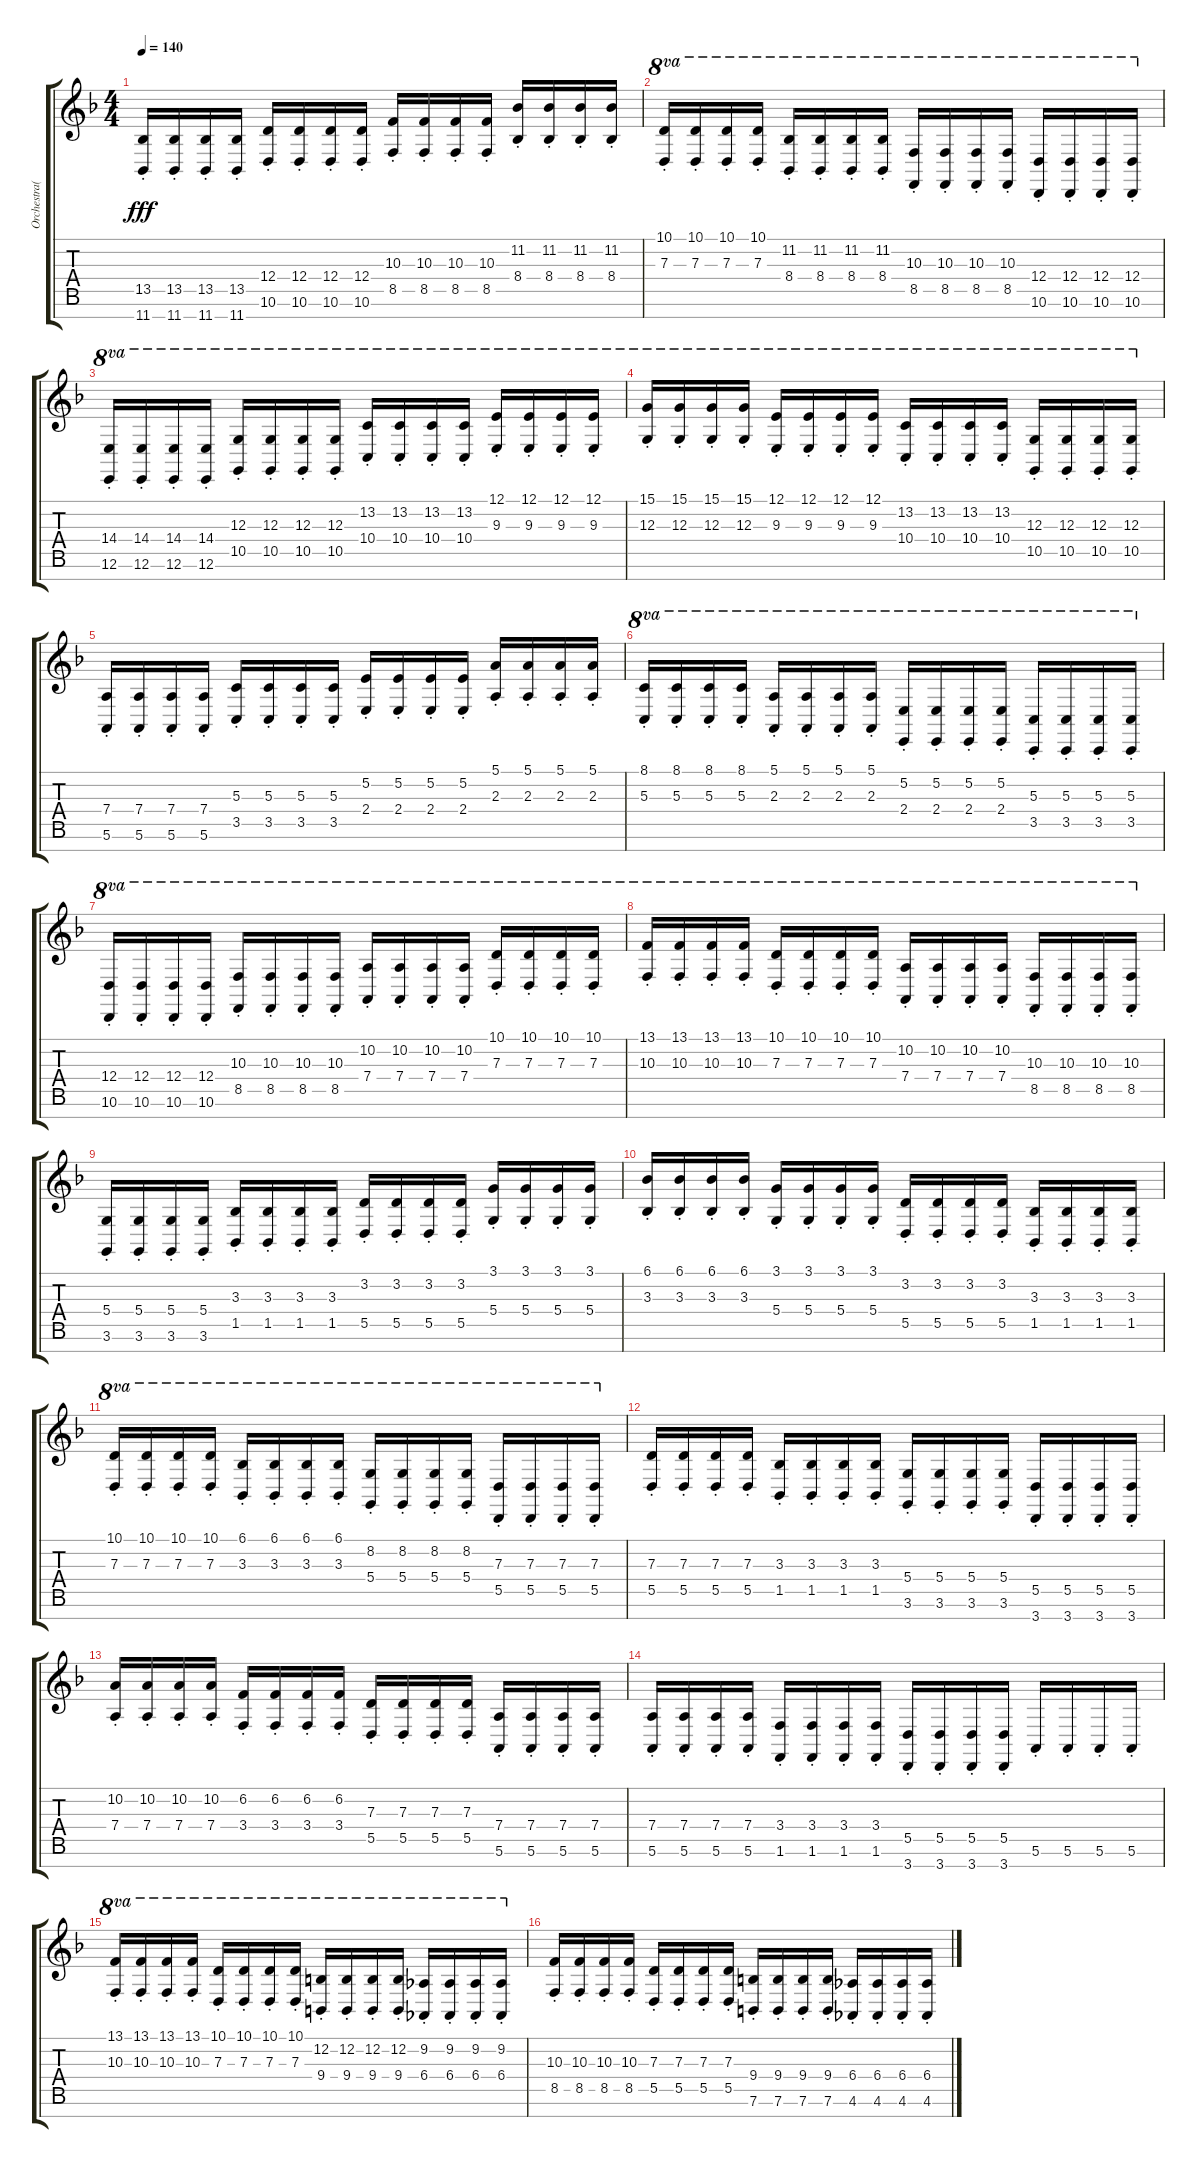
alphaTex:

\track ("Orchestra(Bob Kinkel)" "Orchestra(") {instrument stringensemble1}
\staff {score tabs}
\tuning (E4 B3 G3 D3 A2 E2 B1) {hide}
\ts (4 4)
\tempo 140
\clef g2
\ks f
(13.5{st} 11.7{st}).16{dy fff} (13.5{st} 11.7{st}).16 (13.5{st} 11.7{st}).16 (13.5{st} 11.7{st}).16 (12.4{st} 10.6{st}).16 (12.4{st} 10.6{st}).16 (12.4{st} 10.6{st}).16 (12.4{st} 10.6{st}).16 (10.3{st} 8.5{st}).16 (10.3{st} 8.5{st}).16 (10.3{st} 8.5{st}).16 (10.3{st} 8.5{st}).16 (11.2{st} 8.4{st}).16 (11.2{st} 8.4{st}).16 (11.2{st} 8.4{st}).16 (11.2{st} 8.4{st}).16 |
(10.1{st} 7.3{st}).16{ot 8va} (10.1{st} 7.3{st}).16{ot 8va} (10.1{st} 7.3{st}).16{ot 8va} (10.1{st} 7.3{st}).16{ot 8va} (11.2{st} 8.4{st}).16{ot 8va} (11.2{st} 8.4{st}).16{ot 8va} (11.2{st} 8.4{st}).16{ot 8va} (11.2{st} 8.4{st}).16{ot 8va} (10.3{st} 8.5{st}).16{ot 8va} (10.3{st} 8.5{st}).16{ot 8va} (10.3{st} 8.5{st}).16{ot 8va} (10.3{st} 8.5{st}).16{ot 8va} (12.4{st} 10.6{st}).16{ot 8va} (12.4{st} 10.6{st}).16{ot 8va} (12.4{st} 10.6{st}).16{ot 8va} (12.4{st} 10.6{st}).16{ot 8va} |
(14.4{st} 12.6{st}).16{ot 8va} (14.4{st} 12.6{st}).16{ot 8va} (14.4{st} 12.6{st}).16{ot 8va} (14.4{st} 12.6{st}).16{ot 8va} (12.3{st} 10.5{st}).16{ot 8va} (12.3{st} 10.5{st}).16{ot 8va} (12.3{st} 10.5{st}).16{ot 8va} (12.3{st} 10.5{st}).16{ot 8va} (13.2{st} 10.4{st}).16{ot 8va} (13.2{st} 10.4{st}).16{ot 8va} (13.2{st} 10.4{st}).16{ot 8va} (13.2{st} 10.4{st}).16{ot 8va} (12.1{st} 9.3{st}).16{ot 8va} (12.1{st} 9.3{st}).16{ot 8va} (12.1{st} 9.3{st}).16{ot 8va} (12.1{st} 9.3{st}).16{ot 8va} |
(15.1{st} 12.3{st}).16{ot 8va} (15.1{st} 12.3{st}).16{ot 8va} (15.1{st} 12.3{st}).16{ot 8va} (15.1{st} 12.3{st}).16{ot 8va} (12.1{st} 9.3{st}).16{ot 8va} (12.1{st} 9.3{st}).16{ot 8va} (12.1{st} 9.3{st}).16{ot 8va} (12.1{st} 9.3{st}).16{ot 8va} (13.2{st} 10.4{st}).16{ot 8va} (13.2{st} 10.4{st}).16{ot 8va} (13.2{st} 10.4{st}).16{ot 8va} (13.2{st} 10.4{st}).16{ot 8va} (12.3{st} 10.5{st}).16{ot 8va} (12.3{st} 10.5{st}).16{ot 8va} (12.3{st} 10.5{st}).16{ot 8va} (12.3{st} 10.5{st}).16{ot 8va} |
(7.4{st} 5.6{st}).16 (7.4{st} 5.6{st}).16 (7.4{st} 5.6{st}).16 (7.4{st} 5.6{st}).16 (5.3{st} 3.5{st}).16 (5.3{st} 3.5{st}).16 (5.3{st} 3.5{st}).16 (5.3{st} 3.5{st}).16 (5.2{st} 2.4{st}).16 (5.2{st} 2.4{st}).16 (5.2{st} 2.4{st}).16 (5.2{st} 2.4{st}).16 (5.1{st} 2.3{st}).16 (5.1{st} 2.3{st}).16 (5.1{st} 2.3{st}).16 (5.1{st} 2.3{st}).16 |
(8.1{st} 5.3{st}).16{ot 8va} (8.1{st} 5.3{st}).16{ot 8va} (8.1{st} 5.3{st}).16{ot 8va} (8.1{st} 5.3{st}).16{ot 8va} (5.1{st} 2.3{st}).16{ot 8va} (5.1{st} 2.3{st}).16{ot 8va} (5.1{st} 2.3{st}).16{ot 8va} (5.1{st} 2.3{st}).16{ot 8va} (5.2{st} 2.4{st}).16{ot 8va} (5.2{st} 2.4{st}).16{ot 8va} (5.2{st} 2.4{st}).16{ot 8va} (5.2{st} 2.4{st}).16{ot 8va} (5.3{st} 3.5{st}).16{ot 8va} (5.3{st} 3.5{st}).16{ot 8va} (5.3{st} 3.5{st}).16{ot 8va} (5.3{st} 3.5{st}).16{ot 8va} |
(12.4{st} 10.6{st}).16{ot 8va} (12.4{st} 10.6{st}).16{ot 8va} (12.4{st} 10.6{st}).16{ot 8va} (12.4{st} 10.6{st}).16{ot 8va} (10.3{st} 8.5{st}).16{ot 8va} (10.3{st} 8.5{st}).16{ot 8va} (10.3{st} 8.5{st}).16{ot 8va} (10.3{st} 8.5{st}).16{ot 8va} (10.2{st} 7.4{st}).16{ot 8va} (10.2{st} 7.4{st}).16{ot 8va} (10.2{st} 7.4{st}).16{ot 8va} (10.2{st} 7.4{st}).16{ot 8va} (10.1{st} 7.3{st}).16{ot 8va} (10.1{st} 7.3{st}).16{ot 8va} (10.1{st} 7.3{st}).16{ot 8va} (10.1{st} 7.3{st}).16{ot 8va} |
(13.1{st} 10.3{st}).16{ot 8va} (13.1{st} 10.3{st}).16{ot 8va} (13.1{st} 10.3{st}).16{ot 8va} (13.1{st} 10.3{st}).16{ot 8va} (10.1{st} 7.3{st}).16{ot 8va} (10.1{st} 7.3{st}).16{ot 8va} (10.1{st} 7.3{st}).16{ot 8va} (10.1{st} 7.3{st}).16{ot 8va} (10.2{st} 7.4{st}).16{ot 8va} (10.2{st} 7.4{st}).16{ot 8va} (10.2{st} 7.4{st}).16{ot 8va} (10.2{st} 7.4{st}).16{ot 8va} (10.3{st} 8.5{st}).16{ot 8va} (10.3{st} 8.5{st}).16{ot 8va} (10.3{st} 8.5{st}).16{ot 8va} (10.3{st} 8.5{st}).16{ot 8va} |
(5.4{st} 3.6{st}).16 (5.4{st} 3.6{st}).16 (5.4{st} 3.6{st}).16 (5.4{st} 3.6{st}).16 (3.3{st} 1.5{st}).16 (3.3{st} 1.5{st}).16 (3.3{st} 1.5{st}).16 (3.3{st} 1.5{st}).16 (3.2{st} 5.5{st}).16 (3.2{st} 5.5{st}).16 (3.2{st} 5.5{st}).16 (3.2{st} 5.5{st}).16 (3.1{st} 5.4{st}).16 (3.1{st} 5.4{st}).16 (3.1{st} 5.4{st}).16 (3.1{st} 5.4{st}).16 |
(6.1{st} 3.3{st}).16 (6.1{st} 3.3{st}).16 (6.1{st} 3.3{st}).16 (6.1{st} 3.3{st}).16 (3.1{st} 5.4{st}).16 (3.1{st} 5.4{st}).16 (3.1{st} 5.4{st}).16 (3.1{st} 5.4{st}).16 (3.2{st} 5.5{st}).16 (3.2{st} 5.5{st}).16 (3.2{st} 5.5{st}).16 (3.2{st} 5.5{st}).16 (3.3{st} 1.5{st}).16 (3.3{st} 1.5{st}).16 (3.3{st} 1.5{st}).16 (3.3{st} 1.5{st}).16 |
(10.1{st} 7.3{st}).16{ot 8va} (10.1{st} 7.3{st}).16{ot 8va} (10.1{st} 7.3{st}).16{ot 8va} (10.1{st} 7.3{st}).16{ot 8va} (6.1{st} 3.3{st}).16{ot 8va} (6.1{st} 3.3{st}).16{ot 8va} (6.1{st} 3.3{st}).16{ot 8va} (6.1{st} 3.3{st}).16{ot 8va} (8.2{st} 5.4{st}).16{ot 8va} (8.2{st} 5.4{st}).16{ot 8va} (8.2{st} 5.4{st}).16{ot 8va} (8.2{st} 5.4{st}).16{ot 8va} (7.3{st} 5.5{st}).16{ot 8va} (7.3{st} 5.5{st}).16{ot 8va} (7.3{st} 5.5{st}).16{ot 8va} (7.3{st} 5.5{st}).16{ot 8va} |
(7.3{st} 5.5{st}).16 (7.3{st} 5.5{st}).16 (7.3{st} 5.5{st}).16 (7.3{st} 5.5{st}).16 (3.3{st} 1.5{st}).16 (3.3{st} 1.5{st}).16 (3.3{st} 1.5{st}).16 (3.3{st} 1.5{st}).16 (5.4{st} 3.6{st}).16 (5.4{st} 3.6{st}).16 (5.4{st} 3.6{st}).16 (5.4{st} 3.6{st}).16 (5.5{st} 3.7{st}).16 (5.5{st} 3.7{st}).16 (5.5{st} 3.7{st}).16 (5.5{st} 3.7{st}).16 |
(10.2{st} 7.4{st}).16 (10.2{st} 7.4{st}).16 (10.2{st} 7.4{st}).16 (10.2{st} 7.4{st}).16 (6.2{st} 3.4{st}).16 (6.2{st} 3.4{st}).16 (6.2{st} 3.4{st}).16 (6.2{st} 3.4{st}).16 (7.3{st} 5.5{st}).16 (7.3{st} 5.5{st}).16 (7.3{st} 5.5{st}).16 (7.3{st} 5.5{st}).16 (7.4{st} 5.6{st}).16 (7.4{st} 5.6{st}).16 (7.4{st} 5.6{st}).16 (7.4{st} 5.6{st}).16 |
(7.4{st} 5.6{st}).16 (7.4{st} 5.6{st}).16 (7.4{st} 5.6{st}).16 (7.4{st} 5.6{st}).16 (3.4{st} 1.6{st}).16 (3.4{st} 1.6{st}).16 (3.4{st} 1.6{st}).16 (3.4{st} 1.6{st}).16 (5.5{st} 3.7{st}).16 (5.5{st} 3.7{st}).16 (5.5{st} 3.7{st}).16 (5.5{st} 3.7{st}).16 5.6{st}.16 5.6{st}.16 5.6{st}.16 5.6{st}.16 |
(13.1{st} 10.3{st}).16{ot 8va} (13.1{st} 10.3{st}).16{ot 8va} (13.1{st} 10.3{st}).16{ot 8va} (13.1{st} 10.3{st}).16{ot 8va} (10.1{st} 7.3{st}).16{ot 8va} (10.1{st} 7.3{st}).16{ot 8va} (10.1{st} 7.3{st}).16{ot 8va} (10.1{st} 7.3{st}).16{ot 8va} (12.2{st} 9.4{st}).16{ot 8va} (12.2{st} 9.4{st}).16{ot 8va} (12.2{st} 9.4{st}).16{ot 8va} (12.2{st} 9.4{st}).16{ot 8va} (9.2{st} 6.4{st}).16{ot 8va} (9.2{st} 6.4{st}).16{ot 8va} (9.2{st} 6.4{st}).16{ot 8va} (9.2{st} 6.4{st}).16{ot 8va} |
(10.3{st} 8.5{st}).16 (10.3{st} 8.5{st}).16 (10.3{st} 8.5{st}).16 (10.3{st} 8.5{st}).16 (7.3{st} 5.5{st}).16 (7.3{st} 5.5{st}).16 (7.3{st} 5.5{st}).16 (7.3{st} 5.5{st}).16 (9.4{st} 7.6{st}).16 (9.4{st} 7.6{st}).16 (9.4{st} 7.6{st}).16 (9.4{st} 7.6{st}).16 (6.4{st} 4.6{st}).16 (6.4{st} 4.6{st}).16 (6.4{st} 4.6{st}).16 (6.4{st} 4.6{st}).16
